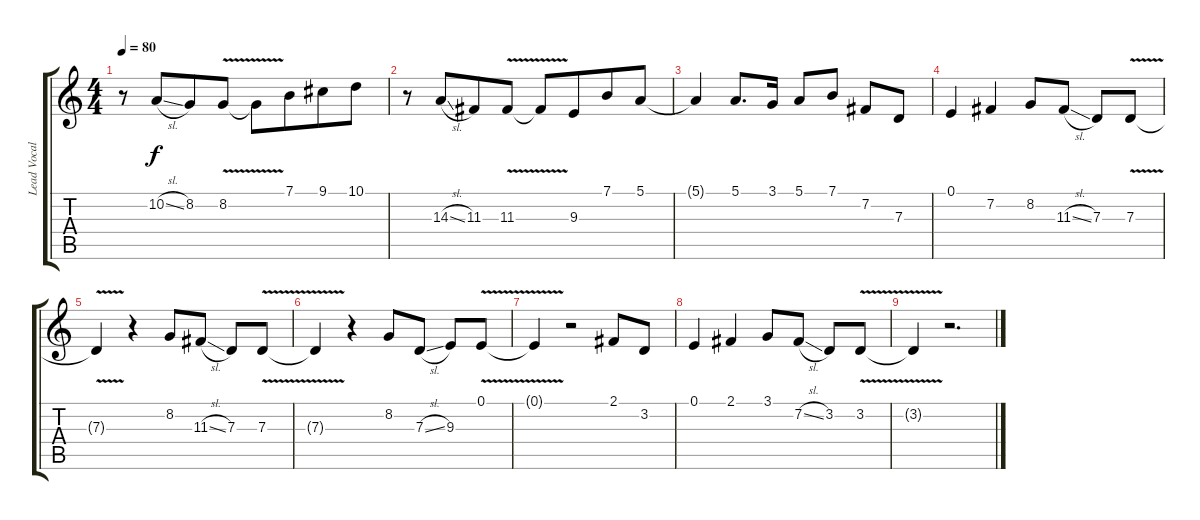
\track ("Lead Vocals" "Lead Vocal") {instrument flute}
\staff {score tabs}
\tuning (E4 B3 G3 D3 A2 E2) {hide}
\ts (4 4)
\tempo 80
\clef g2
\ks c
r.8{dy f} 10.2{sl}.8{beam merge} 8.2.8 8.2{v}.8 8.2{t}.8 7.1.8{beam merge} 9.1.8 10.1.8 |
r.8 14.3{sl}.8{beam merge} 11.3.8 11.3{v}.8 11.3{t}.8 9.3.8{beam merge} 7.1.8 5.1.8 |
5.1{t}.4 5.1.8{d} 3.1.16 5.1.8 7.1.8 7.2.8 7.3.8 |
0.1.4 7.2.4 8.2.8 11.3{sl}.8 7.3.8 7.3{v}.8 |
7.3{t}.4 r.4 8.2.8 11.3{sl}.8 7.3.8 7.3{v}.8 |
7.3{t}.4 r.4 8.2.8 7.3{sl}.8 9.3.8 0.1{v}.8 |
0.1{t}.4 r.2 2.1.8 3.2.8 |
0.1.4 2.1.4 3.1.8 7.2{sl}.8 3.2.8 3.2{v}.8 |
3.2{t}.4 r.2{d}
